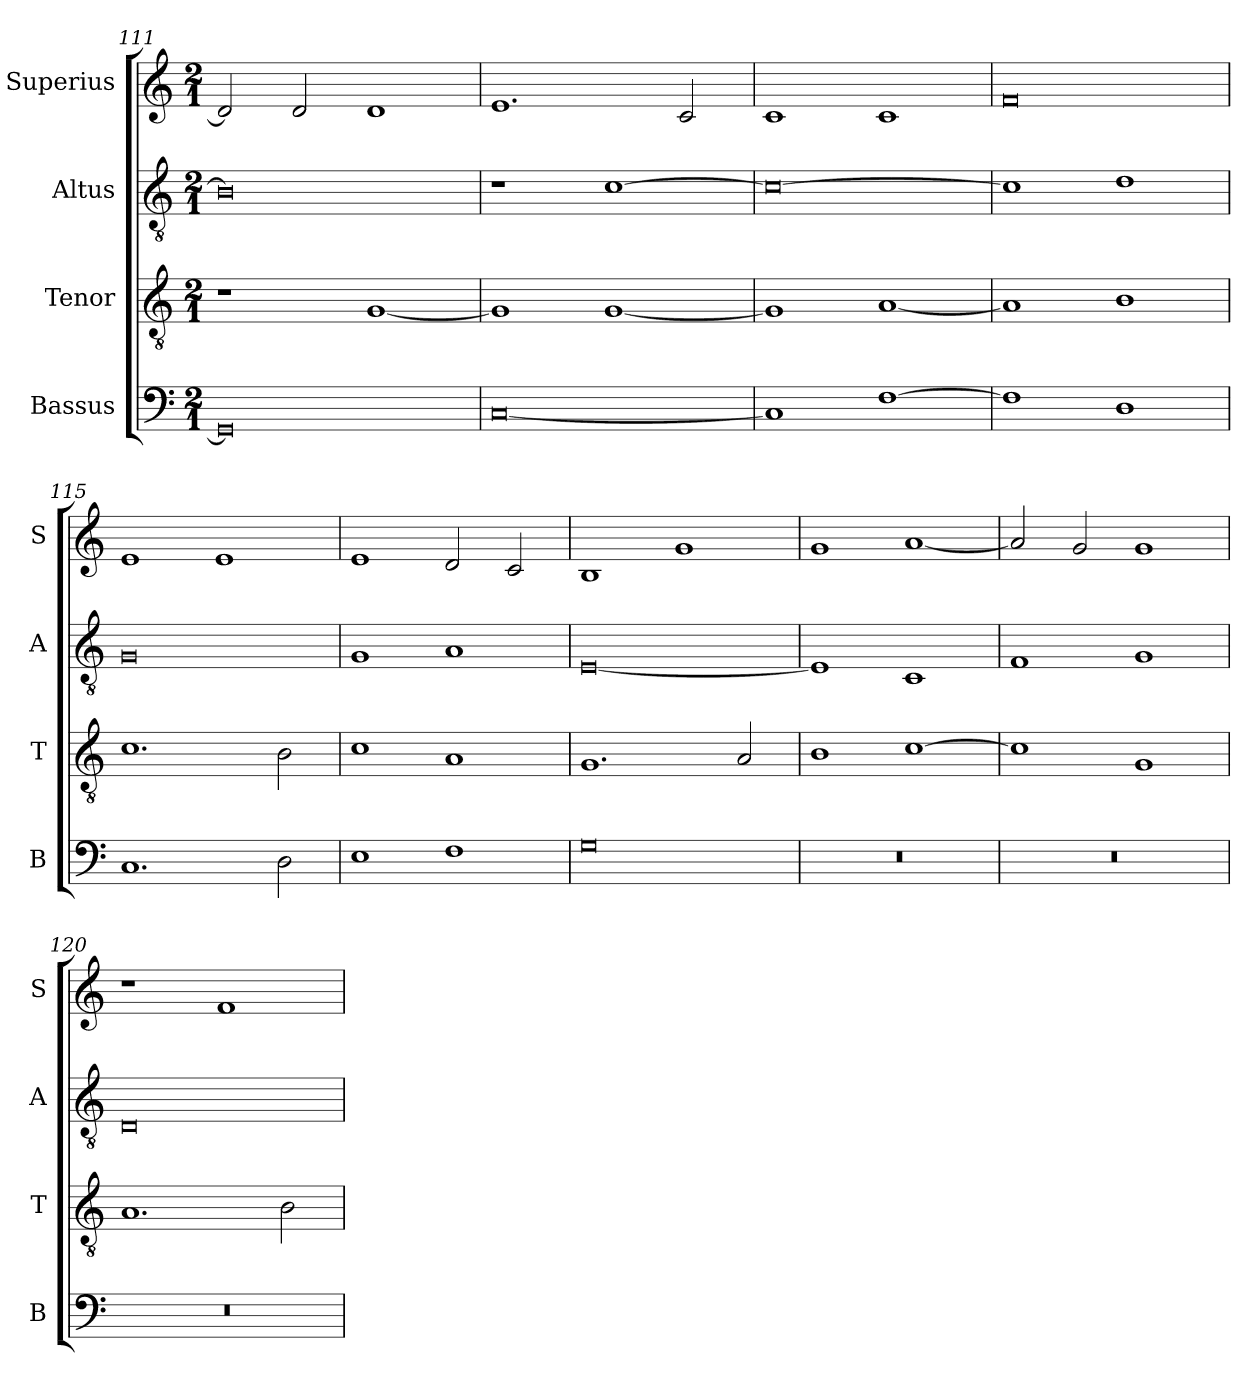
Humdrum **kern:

**kern	**kern	**kern	**kern
*part4	*part3	*part2	*part1
*staff4	*staff3	*staff2	*staff1
*I"Bassus	*I"Tenor	*I"Altus	*I"Superius
*I'B	*I'T	*I'A	*I'S
*clefF4	*clefGv2	*clefGv2	*clefG2
*k[]	*k[]	*k[]	*k[]
*M2/1	*M2/1	*M2/1	*M2/1
=111	=111	=111	=111
0GG]	1r	0B]	2d/]
.	.	.	2d/
.	[1G	.	1d
=112	=112	=112	=112
[0C	1G]	1r	1.e
.	[1G	[1c	.
.	.	.	2c/
=113	=113	=113	=113
1C]	1G]	0c_	1c
[1F	[1A	.	1c
=114	=114	=114	=114
1F]	1A]	1c]	0f
1D	1B	1d	.
=115	=115	=115	=115
1.C	1.c	0G	1e
.	.	.	1e
2D\	2B\	.	.
=116	=116	=116	=116
1E	1c	1G	1e
1F	1A	1A	2d/
.	.	.	2c/
=117	=117	=117	=117
0G	1.G	[0E	1B
.	.	.	1g
.	2A/	.	.
=118	=118	=118	=118
0r	1B	1E]	1g
.	[1c	1C	[1a
=119	=119	=119	=119
0r	1c]	1F	2a/]
.	.	.	2g/
.	1G	1G	1g
=120	=120	=120	=120
0r	1.A	0D	1r
.	.	.	1f
.	2B\	.	.
=	=	=	=
*-	*-	*-	*-
